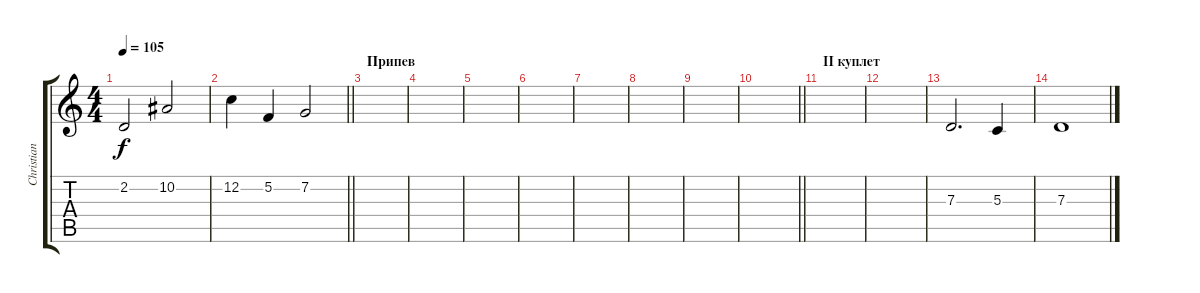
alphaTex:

\track ("Christian Lorenz" "Christian ") {instrument pad2warm}
\staff {score tabs}
\tuning (E4 C4 G3 C3 G2 C2) {hide}
\ts (4 4)
\tempo 105
\clef g2
\ks c
2.2.2{dy f} 10.2.2 |
\barLineRight lightlight
12.2.4 5.2.4 7.2.2 |
\section ("" "Припев")
|
|
|
|
|
|
|
\barLineRight lightlight
|
\section ("" "II куплет")
|
|
7.3.2{d} 5.3.4 |
7.3.1
